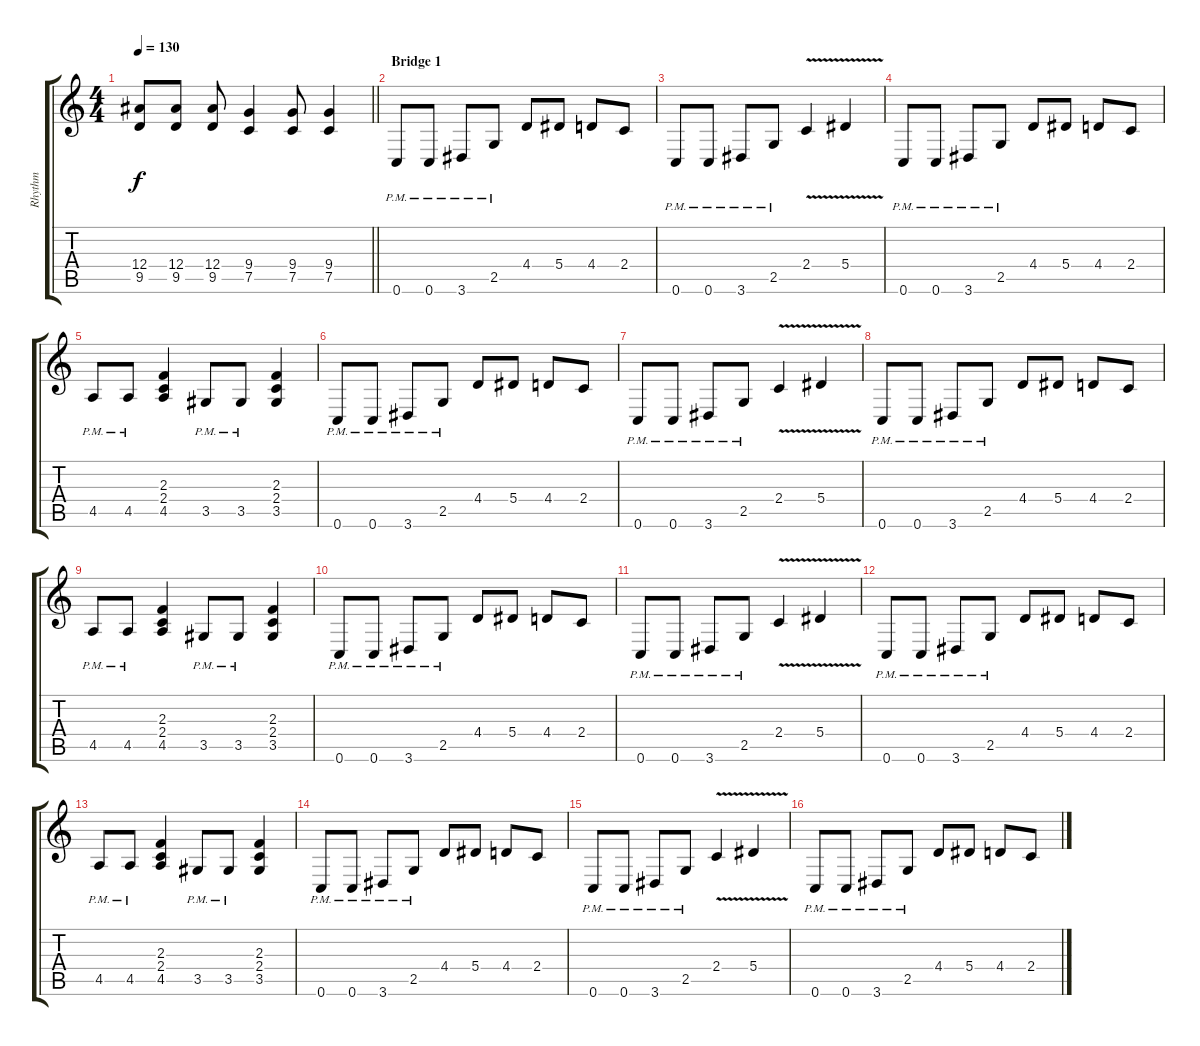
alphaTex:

\track ("Rhythm" "Rhythm") {instrument distortionguitar}
\staff {score tabs}
\tuning (C4 G3 Eb3 Bb2 F2 C2) {hide}
\ts (4 4)
\tempo 130
\clef g2
\barLineRight lightlight
\ks c
(12.4{t} 9.5{t}).8{dy f} (12.4 9.5).8 (12.4 9.5).8 (9.4 7.5).4 (9.4 7.5).8 (9.4 7.5).4 |
\section ("" "Bridge 1")
0.6{pm}.8 0.6{pm}.8 3.6{pm}.8 2.5{pm}.8 4.4.8 5.4.8 4.4.8 2.4.8 |
0.6{pm}.8 0.6{pm}.8 3.6{pm}.8 2.5{pm}.8 2.4{v}.4 5.4{v}.4 |
0.6{pm}.8 0.6{pm}.8 3.6{pm}.8 2.5{pm}.8 4.4.8 5.4.8 4.4.8 2.4.8 |
4.5{pm}.8 4.5{pm}.8 (2.3 2.4 4.5).4 3.5{pm}.8 3.5{pm}.8 (2.3 2.4 3.5).4 |
0.6{pm}.8 0.6{pm}.8 3.6{pm}.8 2.5{pm}.8 4.4.8 5.4.8 4.4.8 2.4.8 |
0.6{pm}.8 0.6{pm}.8 3.6{pm}.8 2.5{pm}.8 2.4{v}.4 5.4{v}.4 |
0.6{pm}.8 0.6{pm}.8 3.6{pm}.8 2.5{pm}.8 4.4.8 5.4.8 4.4.8 2.4.8 |
4.5{pm}.8 4.5{pm}.8 (2.3 2.4 4.5).4 3.5{pm}.8 3.5{pm}.8 (2.3 2.4 3.5).4 |
0.6{pm}.8 0.6{pm}.8 3.6{pm}.8 2.5{pm}.8 4.4.8 5.4.8 4.4.8 2.4.8 |
0.6{pm}.8 0.6{pm}.8 3.6{pm}.8 2.5{pm}.8 2.4{v}.4 5.4{v}.4 |
0.6{pm}.8 0.6{pm}.8 3.6{pm}.8 2.5{pm}.8 4.4.8 5.4.8 4.4.8 2.4.8 |
4.5{pm}.8 4.5{pm}.8 (2.3 2.4 4.5).4 3.5{pm}.8 3.5{pm}.8 (2.3 2.4 3.5).4 |
0.6{pm}.8 0.6{pm}.8 3.6{pm}.8 2.5{pm}.8 4.4.8 5.4.8 4.4.8 2.4.8 |
0.6{pm}.8 0.6{pm}.8 3.6{pm}.8 2.5{pm}.8 2.4{v}.4 5.4{v}.4 |
0.6{pm}.8 0.6{pm}.8 3.6{pm}.8 2.5{pm}.8 4.4.8 5.4.8 4.4.8 2.4.8
